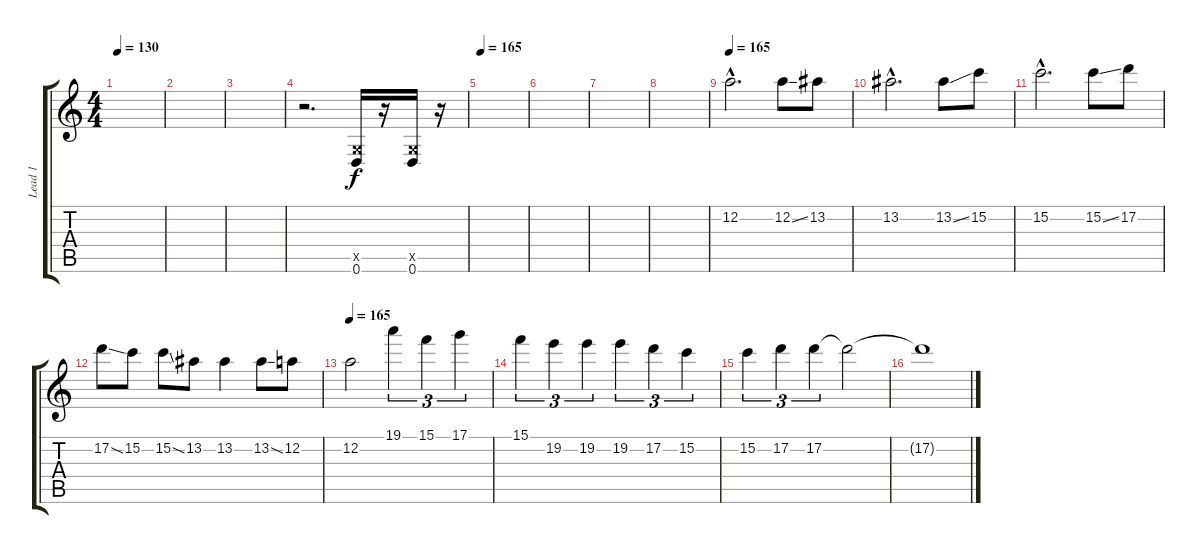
\track ("Lead 1" "Lead 1") {instrument distortionguitar}
\staff {score tabs}
\tuning (D4 A3 F3 C3 G2 D2) {hide}
\ts (4 4)
\tempo 130
\tempo 165
\tempo 130
\clef g2
\ks c
|
|
|
r.2{d} (0.5{x} 0.6).16 r.16 (0.5{x} 0.6).16 r.16 |
\tempo 165
|
|
|
|
\tempo 165
12.2{hac}.2{d} 12.2{ss}.8 13.2.8 |
13.2{hac}.2{d} 13.2{ss}.8 15.2.8 |
15.2{hac}.2{d} 15.2{ss}.8 17.2.8 |
17.2{ss}.8 15.2.8 15.2{ss}.8 13.2.8 13.2.4 13.2{ss}.8 12.2.8 |
\tempo 165
12.2.2 19.1.4{tu (3 2)} 15.1.4{tu (3 2)} 17.1.4{tu (3 2)} |
15.1.4{tu (3 2)} 19.2.4{tu (3 2)} 19.2.4{tu (3 2)} 19.2.4{tu (3 2)} 17.2.4{tu (3 2)} 15.2.4{tu (3 2)} |
15.2.4{tu (3 2)} 17.2.4{tu (3 2)} 17.2.4{tu (3 2)} 17.2{t}.2 |
17.2{t}.1
